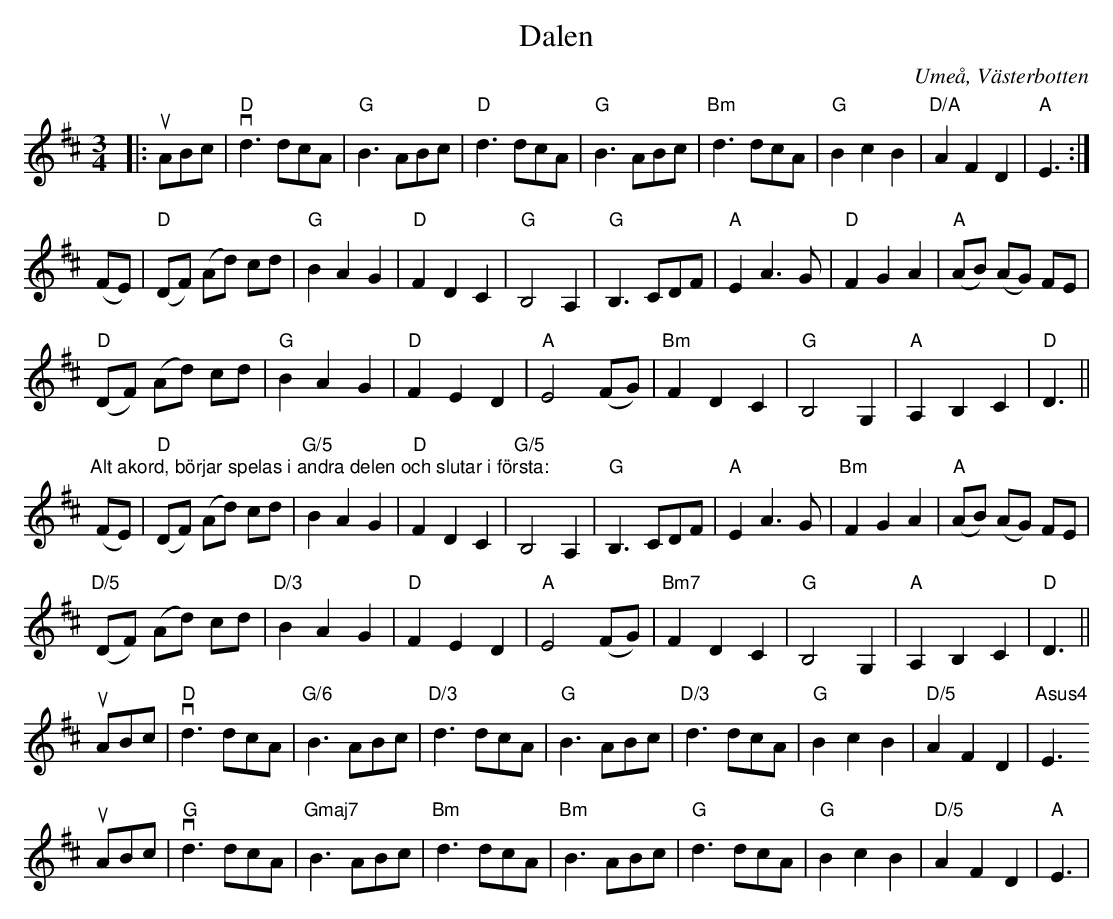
X:1
T:Dalen
O:Umeå, Västerbotten
M:3/4
L:1/8
K:D
|: uABc | "D"vd3 dcA | "G"B3 ABc | "D" d3 dcA | "G"B3 ABc | "Bm"d3 dcA | "G"B2 c2 B2 | "D/A"A2 F2 D2 | "A"E3 :|
 (FE) | "D"(DF) (Ad) cd | "G"B2 A2 G2 | "D"F2 D2 C2 | "G"B,4 A,2 | "G"B,3 CDF | "A"E2 A3 G | "D"F2 G2 A2 | "A"(AB) (AG) FE |
 "D"(DF) (Ad) cd | "G"B2 A2 G2 | "D"F2 E2 D2 | "A"E4 (FG) | "Bm"F2 D2 C2 | "G"B,4 G,2 | "A"A,2 B,2 C2 | "D"D3 ||
" "
"Alt akord, börjar spelas i andra delen och slutar i första:"
 (FE) | "D"(DF) (Ad) cd | "G/5"B2 A2 G2 | "D"F2 D2 C2 | "G/5"B,4 A,2 | "G"B,3 CDF | "A"E2 A3 G | "Bm"F2 G2 A2 | "A"(AB) (AG) FE |
 "D/5"(DF) (Ad) cd | "D/3"B2 A2 G2 | "D"F2 E2 D2 | "A"E4 (FG) | "Bm7"F2 D2 C2 | "G"B,4 G,2 | "A"A,2 B,2 C2 | "D"D3 ||
 uABc | "D"vd3 dcA | "G/6"B3 ABc | "D/3" d3 dcA | "G"B3 ABc | "D/3"d3 dcA | "G"B2 c2 B2 | " D/5"A2 F2 D2 | "Asus4"E3
uABc | "G"vd3 dcA | "Gmaj7"B3 ABc | "Bm" d3 dcA | "Bm"B3 ABc | "G"d3 dcA | "G"B2 c2 B2 | " D/5"A2 F2 D2 | "A"E3 |
